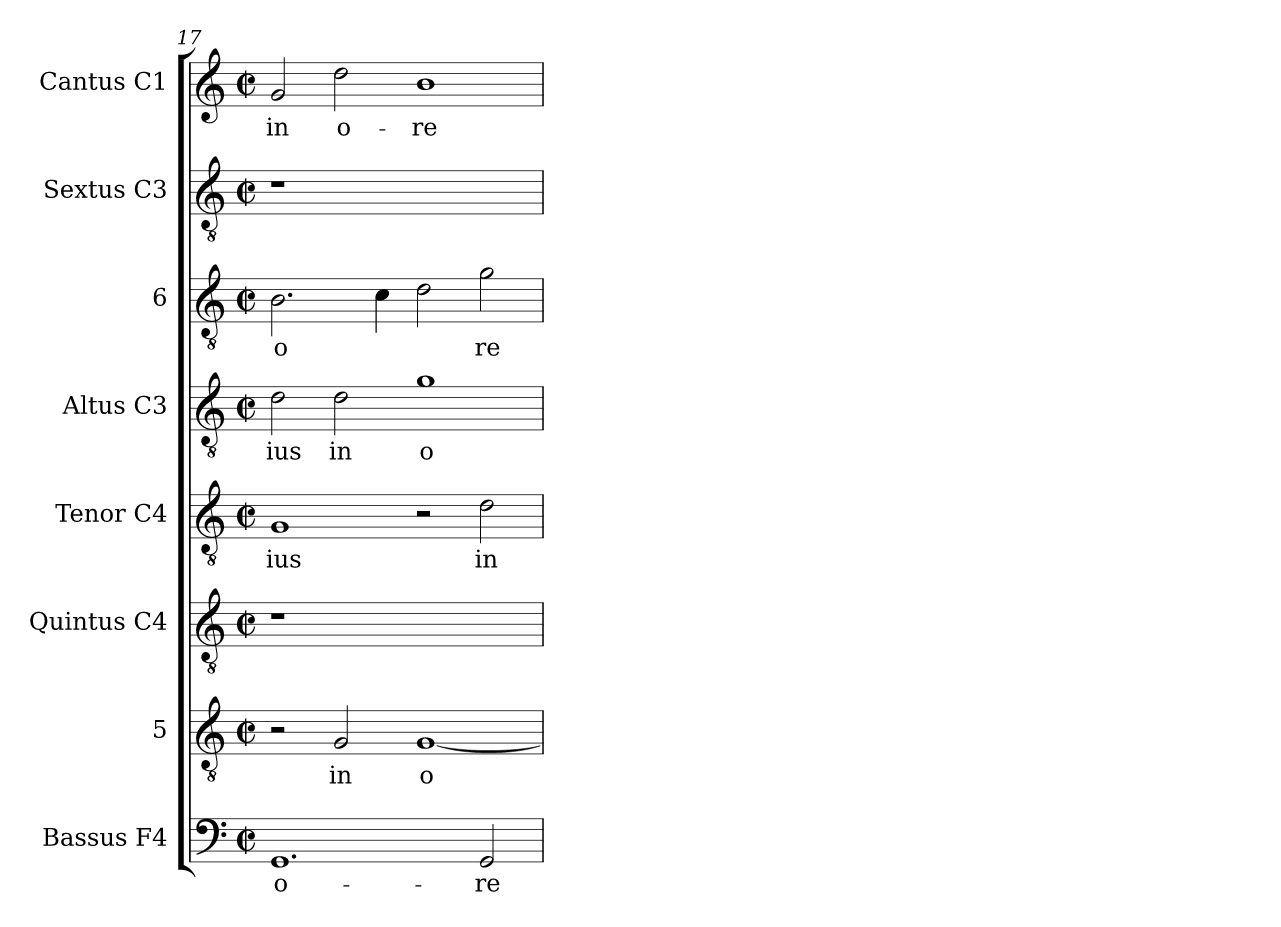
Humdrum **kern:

**kern	**text	**kern	**text	**kern	**kern	**text	**kern	**text	**kern	**text	**kern	**kern	**text
*part8	*part8	*part7	*part7	*part6	*part5	*part5	*part4	*part4	*part3	*part3	*part2	*part1	*part1
*staff8	*staff8	*staff7	*staff7	*staff6	*staff5	*staff5	*staff4	*staff4	*staff3	*staff3	*staff2	*staff1	*staff1
*I"Bassus  F4	*	*I"5	*	*I"Quintus  C4	*I"Tenor  C4	*	*I"Altus  C3	*	*I"6	*	*I"Sextus  C3	*I"Cantus  C1	*
*I'B	*	*	*	*	*I'T	*	*I'A	*	*	*	*	*I'C	*
*clefF4	*	*clefGv2	*	*clefGv2	*clefGv2	*	*clefGv2	*	*clefGv2	*	*clefGv2	*clefG2	*
*k[]	*	*k[]	*	*k[]	*k[]	*	*k[]	*	*k[]	*	*k[]	*k[]	*
*C:	*	*C:	*	*C:	*C:	*	*C:	*	*C:	*	*C:	*C:	*
*M2/2	*	*M2/2	*	*M2/2	*M2/2	*	*M2/2	*	*M2/2	*	*M2/2	*M2/2	*
*met(c|)	*	*met(c|)	*	*met(c|)	*met(c|)	*	*met(c|)	*	*met(c|)	*	*met(c|)	*met(c|)	*
=17	=17	=17	=17	=17	=17	=17	=17	=17	=17	=17	=17	=17	=17
!	!LO:LY:b:cj	!	!	!	!	!LO:LY:b:cj	!	!LO:LY:b:cj	!	!LO:LY:b:cj	!	!	!LO:LY:b:cj
1.GG	o-	2r	.	1r	1G	-ius	2d\	-ius	2.B\	o-	1r	2g/	in
!	!	!	!LO:LY:b:cj	!	!	!	!	!LO:LY:b:cj	!	!	!	!	!LO:LY:b:cj
.	.	2G/	in	.	.	.	2d\	in	.	.	.	2dd\	o-
!	!	!	!	!	!	!	!	!	!	!LO:LY:b:cj	!	!	!
.	.	.	.	.	.	.	.	.	4c\	--	.	.	.
!	!	!	!LO:LY:b:cj	!	!	!	!	!LO:LY:b:cj	!	!LO:LY:b:cj	!	!	!LO:LY:b:cj
.	.	[<1G	o-	1ryy	2r	.	1g	o-	2d\	--	1ryy	1b	-re
!	!LO:LY:b:cj	!	!	!	!	!LO:LY:b:cj	!	!	!	!LO:LY:b:cj	!	!	!
2GG/	-re	.	.	.	2d\	in	.	.	2g\	-re	.	.	.
=	=	=	=	=	=	=	=	=	=	=	=	=	=
*-	*-	*-	*-	*-	*-	*-	*-	*-	*-	*-	*-	*-	*-
